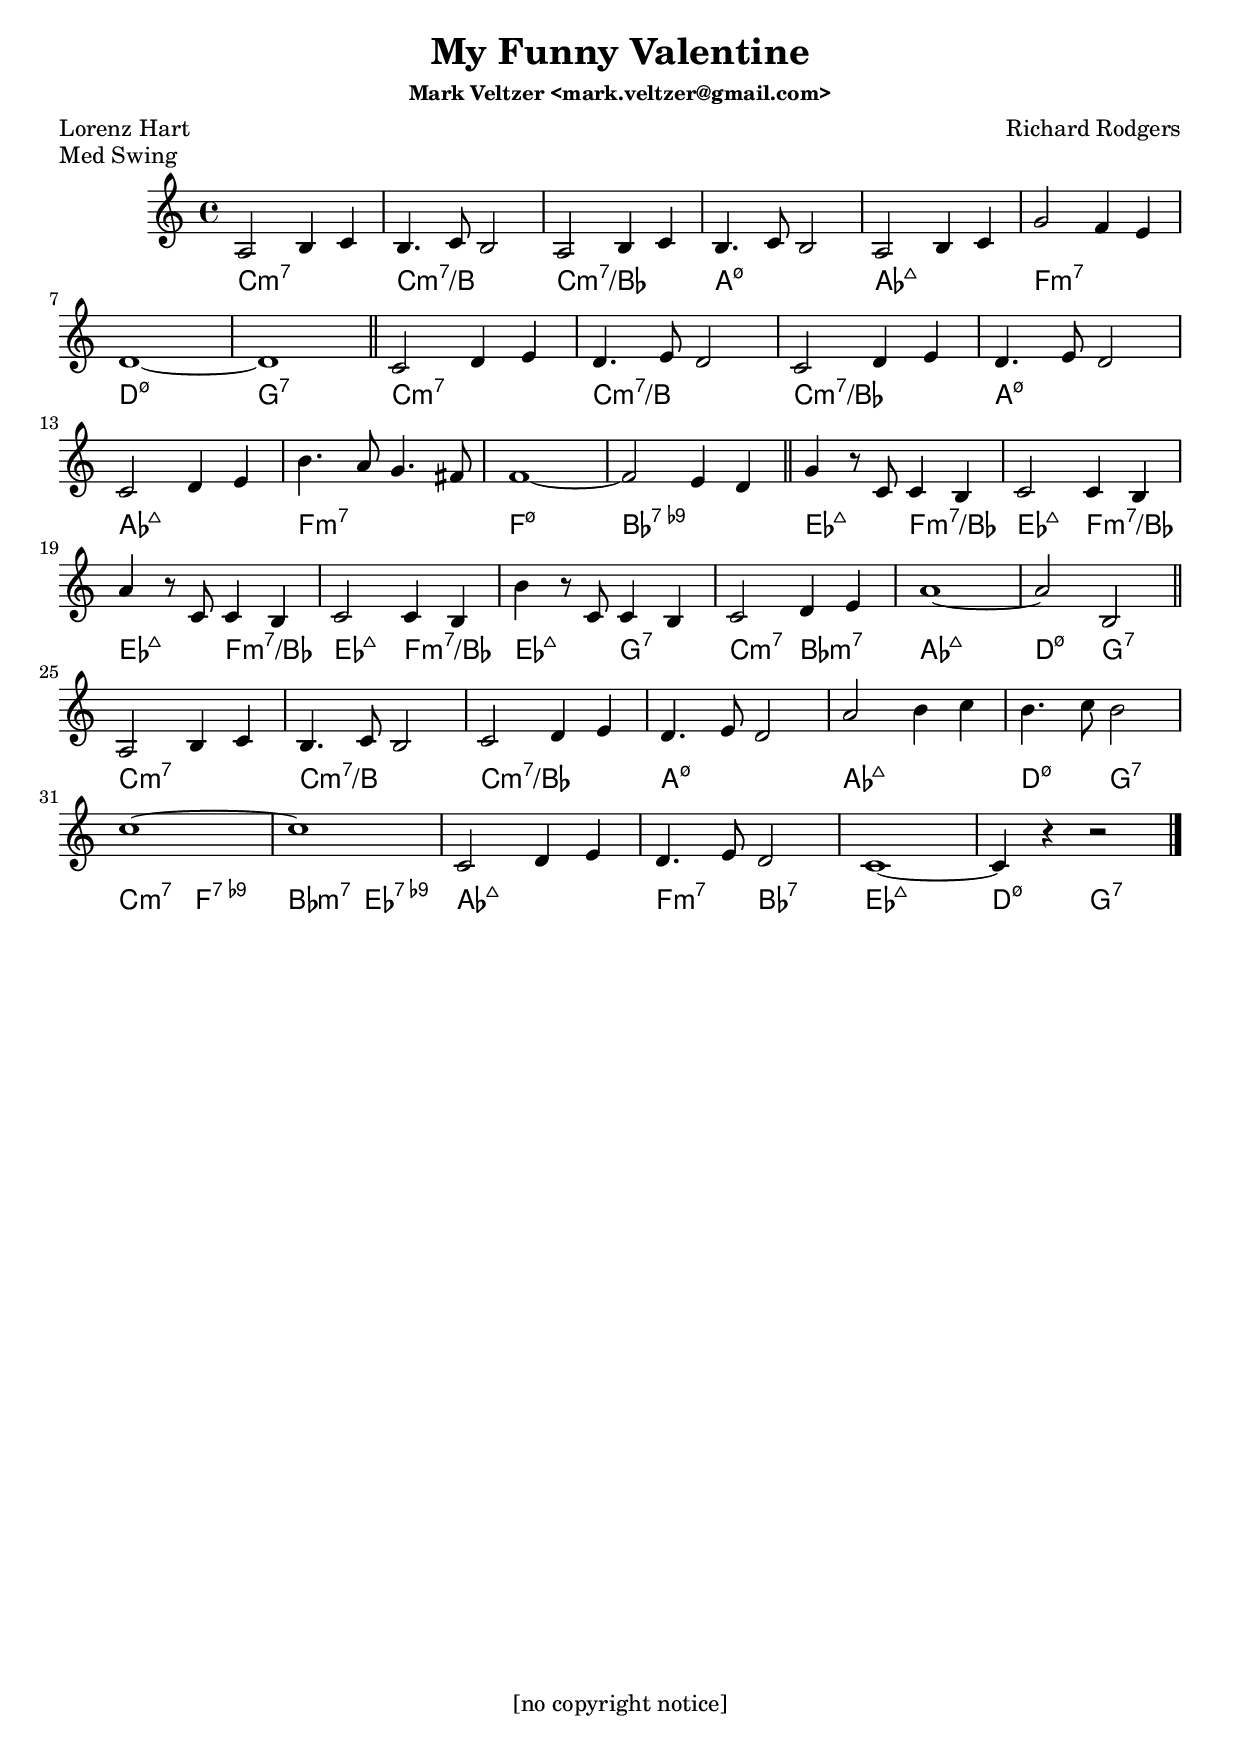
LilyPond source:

\include "lilypond/include/common.lyi"
\header {
	title="My Funny Valentine"
	composer="Richard Rodgers"
	poet="Lorenz Hart"
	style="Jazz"
	piece="Med Swing"
}

harmony=\chords {
	\repeat unfold 2 {
		c1:m7 | c:m7/+b | c:m7/bes | a:m7.5- |
		aes:maj7 | f:m7 |
	}
	\alternative {
		{ d:m7.5- | g:7 | }
		{ f:m7.5- | bes:7.9-}
	}
	\repeat unfold 4 { ees2:maj7 f:m7/+bes | }
	
	ees2:maj7 g:7 | c:m7 bes:m7 | aes1:maj7 | d2:m7.5- g:7 |
	c1:m7 | c:m7/+b | c:m7/bes | a:m7.5- |
	aes:maj7 | d2:m7.5- g:7 | c:m7 f:7.9- | bes:m7 ees:7.9- |
	aes1:maj7 | f2:m7 bes:7 | ees1:maj7 | d2:m7.5- g:7 |
}

tune=\relative a {
	\time 4/4
	\key c \major

	a2 b4 c | b4. c8 b2 | a2 b4 c | b4. c8 b2 |
	a2 b4 c | g'2 f4 e | \break d1 ~ | d \bar "||"
	c2 d4 e | d4. e8 d2 | c2 d4 e | d4. e8 d2 | \break
	c2 d4 e | b'4. a8 g4. fis8 | f1 ~ | f2 e4 d \bar "||"
	g4 r8 c, c4 b | c2 c4 b | \break a'4 r8 c,8 c4 b | c2 c4 b |
	b' r8 c, c4 b | c2 d4 e | a1 ~ | a2 b, \bar "||" \break
	a2 b4 c | b4. c8 b2 | c2 d4 e | d4. e8 d2 |
	a'2 b4 c | b4. c8 b2 | \break c1 ~ | c |
	c,2 d4 e | d4. e8 d2 | c1 ~ | c4 r r2 \bar "|."
}

\score {
	<<
		\context Staff \tune
		\context ChordNames \harmony
	>>
	\midi {}
	\layout {}
}
